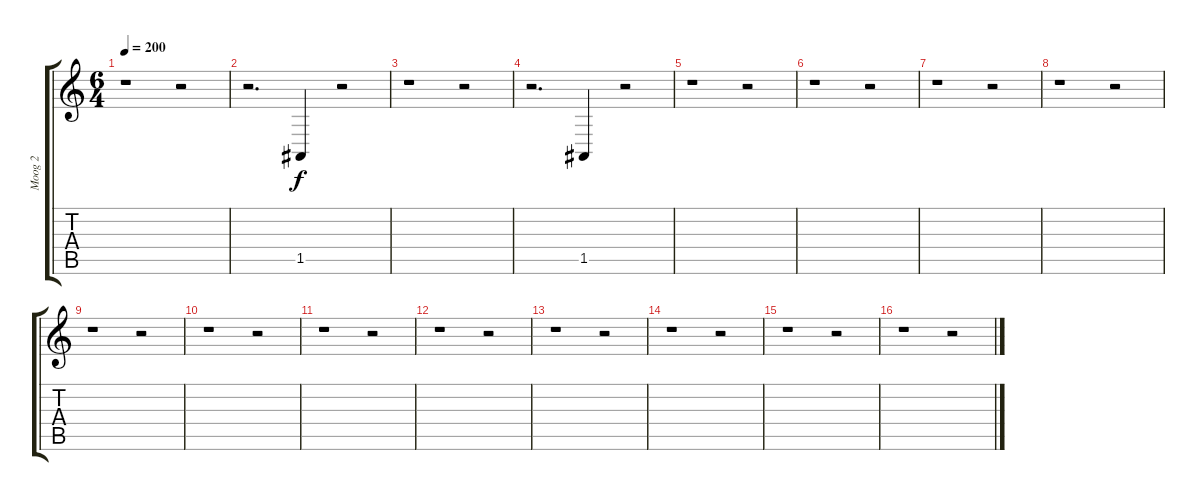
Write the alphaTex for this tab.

\track ("Moog 2" "Moog 2") {instrument lead2sawtooth}
\staff {score tabs}
\tuning (E4 B3 G3 D3 A2 E2) {hide}
\ts (6 4)
\tempo 200
\clef g2
\ks c
r.1{dy f} r.2 |
r.2{d} 1.5.4 r.2 |
r.1 r.2 |
r.2{d} 1.5.4 r.2 |
r.1 r.2 |
r.1 r.2 |
r.1 r.2 |
r.1 r.2 |
r.1 r.2 |
r.1 r.2 |
r.1 r.2 |
r.1 r.2 |
r.1 r.2 |
r.1 r.2 |
r.1 r.2 |
r.1 r.2
